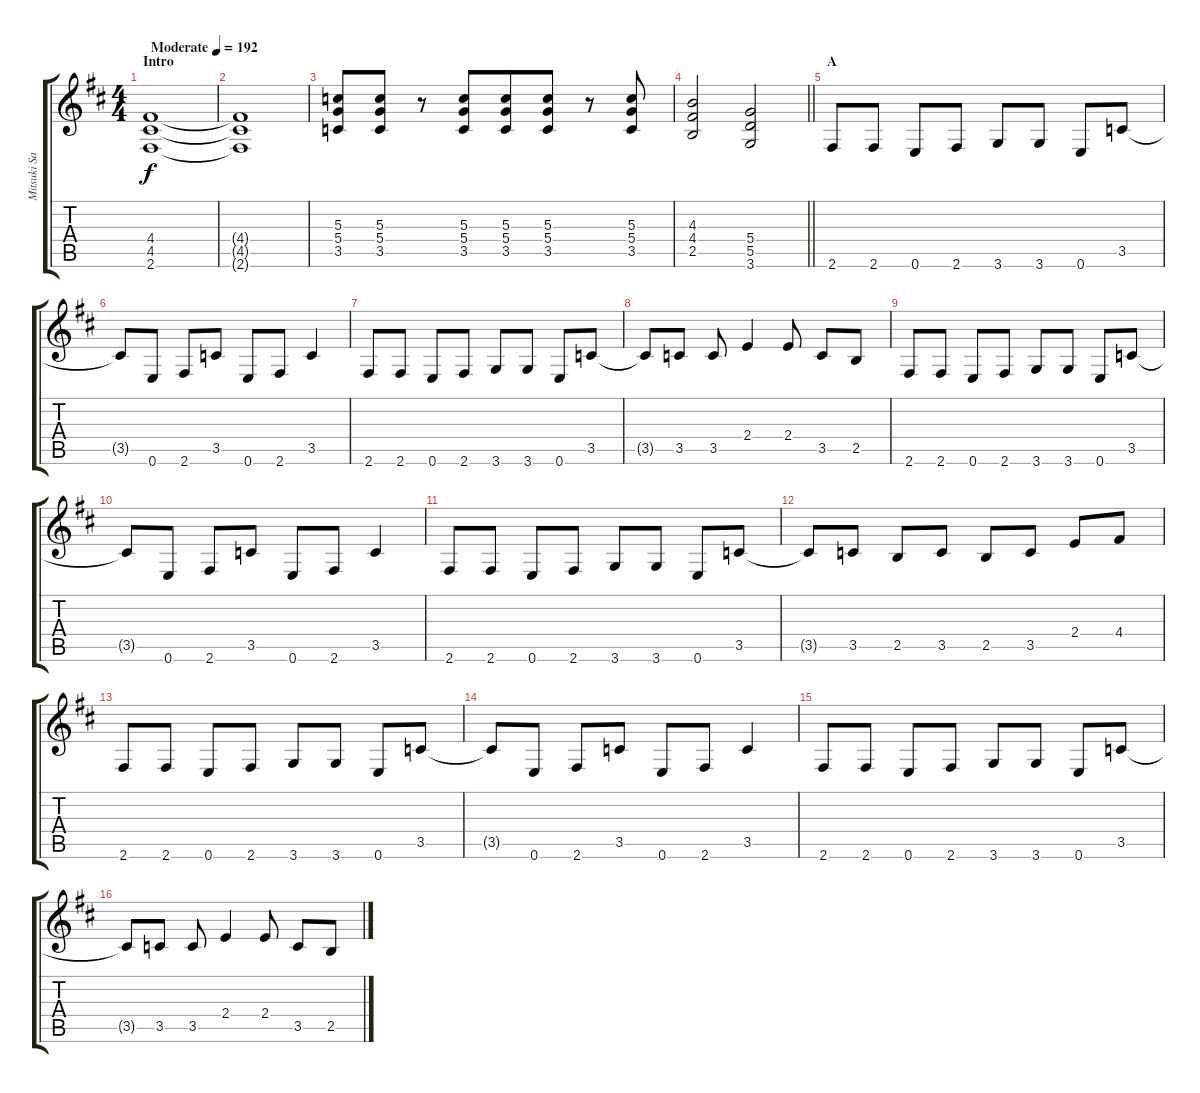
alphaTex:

\track ("Mitsuki Sakai" "Mitsuki Sa") {instrument distortionguitar}
\staff {score tabs}
\tuning (E4 B3 G3 D3 A2 E2) {hide}
\ts (4 4)
\section ("" "Intro")
\tempo (192 "Moderate")
\clef g2
\ks bminor
(4.4 4.5 2.6).1{dy f instrument distortionguitar} |
(4.4{t} 4.5{t} 2.6{t}).1 |
(5.3 5.4 3.5).8 (5.3 5.4 3.5).8 r.8 (5.3 5.4 3.5).8{beam merge} (5.3 5.4 3.5).8 (5.3 5.4 3.5).8 r.8 (5.3 5.4 3.5).8 |
\barLineRight lightlight
(4.3 4.4 2.5).2 (5.4 5.5 3.6).2 |
\section ("" "A")
2.6.8 2.6.8 0.6.8 2.6.8 3.6.8 3.6.8 0.6.8 3.5.8 |
3.5{t}.8 0.6.8 2.6.8 3.5.8 0.6.8 2.6.8 3.5.4 |
2.6.8 2.6.8 0.6.8 2.6.8 3.6.8 3.6.8 0.6.8 3.5.8 |
3.5{t}.8 3.5.8 3.5.8 2.4.4 2.4.8 3.5.8 2.5.8 |
2.6.8 2.6.8 0.6.8 2.6.8 3.6.8 3.6.8 0.6.8 3.5.8 |
3.5{t}.8 0.6.8 2.6.8 3.5.8 0.6.8 2.6.8 3.5.4 |
2.6.8 2.6.8 0.6.8 2.6.8 3.6.8 3.6.8 0.6.8 3.5.8 |
3.5{t}.8 3.5.8 2.5.8 3.5.8 2.5.8 3.5.8 2.4.8 4.4.8 |
2.6.8 2.6.8 0.6.8 2.6.8 3.6.8 3.6.8 0.6.8 3.5.8 |
3.5{t}.8 0.6.8 2.6.8 3.5.8 0.6.8 2.6.8 3.5.4 |
2.6.8 2.6.8 0.6.8 2.6.8 3.6.8 3.6.8 0.6.8 3.5.8 |
3.5{t}.8 3.5.8 3.5.8 2.4.4 2.4.8 3.5.8 2.5.8
